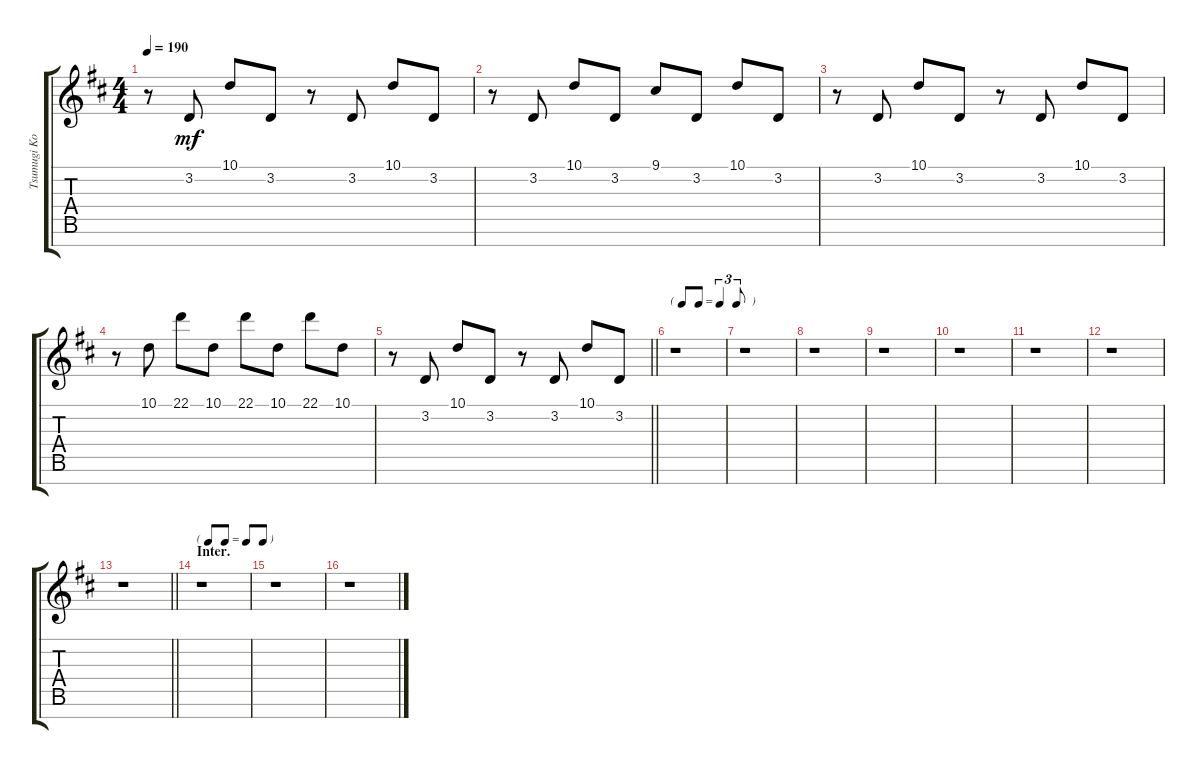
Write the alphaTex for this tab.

\track ("Tsumugi Kotobuki (Sequencer-II)" "Tsumugi Ko") {instrument lead1square}
\staff {score tabs}
\tuning (E4 B3 G3 D3 A2 E2 B1) {hide}
\ts (4 4)
\tempo 190
\clef g2
\ks d
r.8{dy mf} 3.2.8 10.1.8 3.2.8 r.8 3.2.8 10.1.8 3.2.8 |
r.8 3.2.8 10.1.8 3.2.8 9.1.8 3.2.8 10.1.8 3.2.8 |
r.8 3.2.8 10.1.8 3.2.8 r.8 3.2.8 10.1.8 3.2.8 |
r.8 10.1.8 22.1.8 10.1.8 22.1.8 10.1.8 22.1.8 10.1.8 |
\barLineRight lightlight
r.8 3.2.8 10.1.8 3.2.8 r.8 3.2.8 10.1.8 3.2.8 |
\tf triplet8th
\section ("" "")
r.1 |
r.1 |
r.1 |
r.1 |
r.1 |
r.1 |
r.1 |
\barLineRight lightlight
r.1 |
\tf none
\section ("" "Inter.")
r.1 |
r.1 |
r.1
